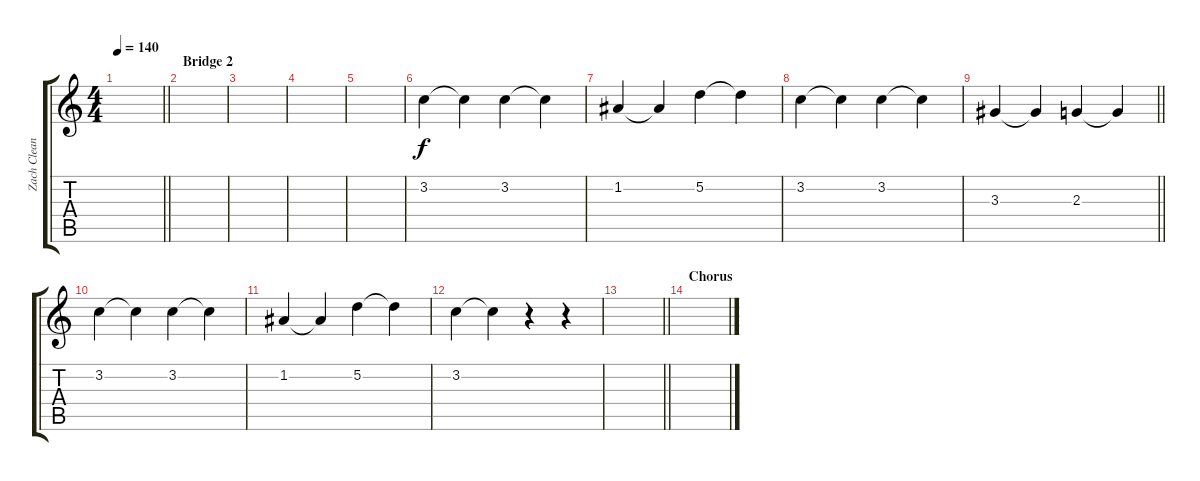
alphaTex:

\track ("Zach Clean" "Zach Clean") {instrument acousticguitarsteel}
\staff {score tabs}
\tuning (D4 A3 F3 C3 G2 C2) {hide}
\ts (4 4)
\tempo 140
\clef g2
\barLineRight lightlight
\ks c
|
\section ("" "Bridge 2")
|
|
|
|
3.2.4 3.2{t}.4 3.2.4 3.2{t}.4 |
1.2.4 1.2{t}.4 5.2.4 5.2{t}.4 |
3.2.4 3.2{t}.4 3.2.4 3.2{t}.4 |
\barLineRight lightlight
3.3.4 3.3{t}.4 2.3.4 2.3{t}.4 |
3.2.4 3.2{t}.4 3.2.4 3.2{t}.4 |
1.2.4 1.2{t}.4 5.2.4 5.2{t}.4 |
3.2.4 3.2{t}.4 r.4 r.4 |
\barLineRight lightlight
|
\section ("" "Chorus")
